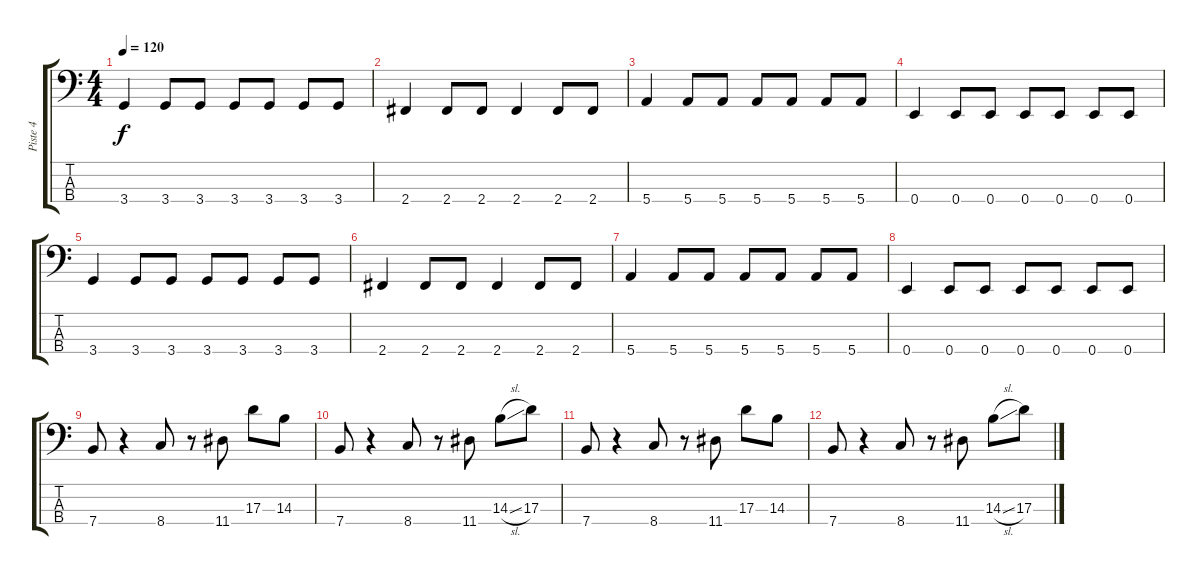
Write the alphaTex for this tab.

\track ("Piste 4" "Piste 4") {instrument electricbassfinger}
\staff {score tabs}
\tuning (G2 D2 A1 E1) {hide}
\ts (4 4)
\tempo 120
\clef f4
\ks c
3.4.4{dy f} 3.4.8 3.4.8 3.4.8 3.4.8 3.4.8 3.4.8 |
2.4.4 2.4.8 2.4.8 2.4.4 2.4.8 2.4.8 |
5.4.4 5.4.8 5.4.8 5.4.8 5.4.8 5.4.8 5.4.8 |
0.4.4 0.4.8 0.4.8 0.4.8 0.4.8 0.4.8 0.4.8 |
3.4.4 3.4.8 3.4.8 3.4.8 3.4.8 3.4.8 3.4.8 |
2.4.4 2.4.8 2.4.8 2.4.4 2.4.8 2.4.8 |
5.4.4 5.4.8 5.4.8 5.4.8 5.4.8 5.4.8 5.4.8 |
0.4.4 0.4.8 0.4.8 0.4.8 0.4.8 0.4.8 0.4.8 |
7.4.8 r.4 8.4.8 r.8 11.4.8 17.3.8 14.3.8 |
7.4.8 r.4 8.4.8 r.8 11.4.8 14.3{sl}.8 17.3.8 |
7.4.8 r.4 8.4.8 r.8 11.4.8 17.3.8 14.3.8 |
7.4.8 r.4 8.4.8 r.8 11.4.8 14.3{sl}.8 17.3.8
